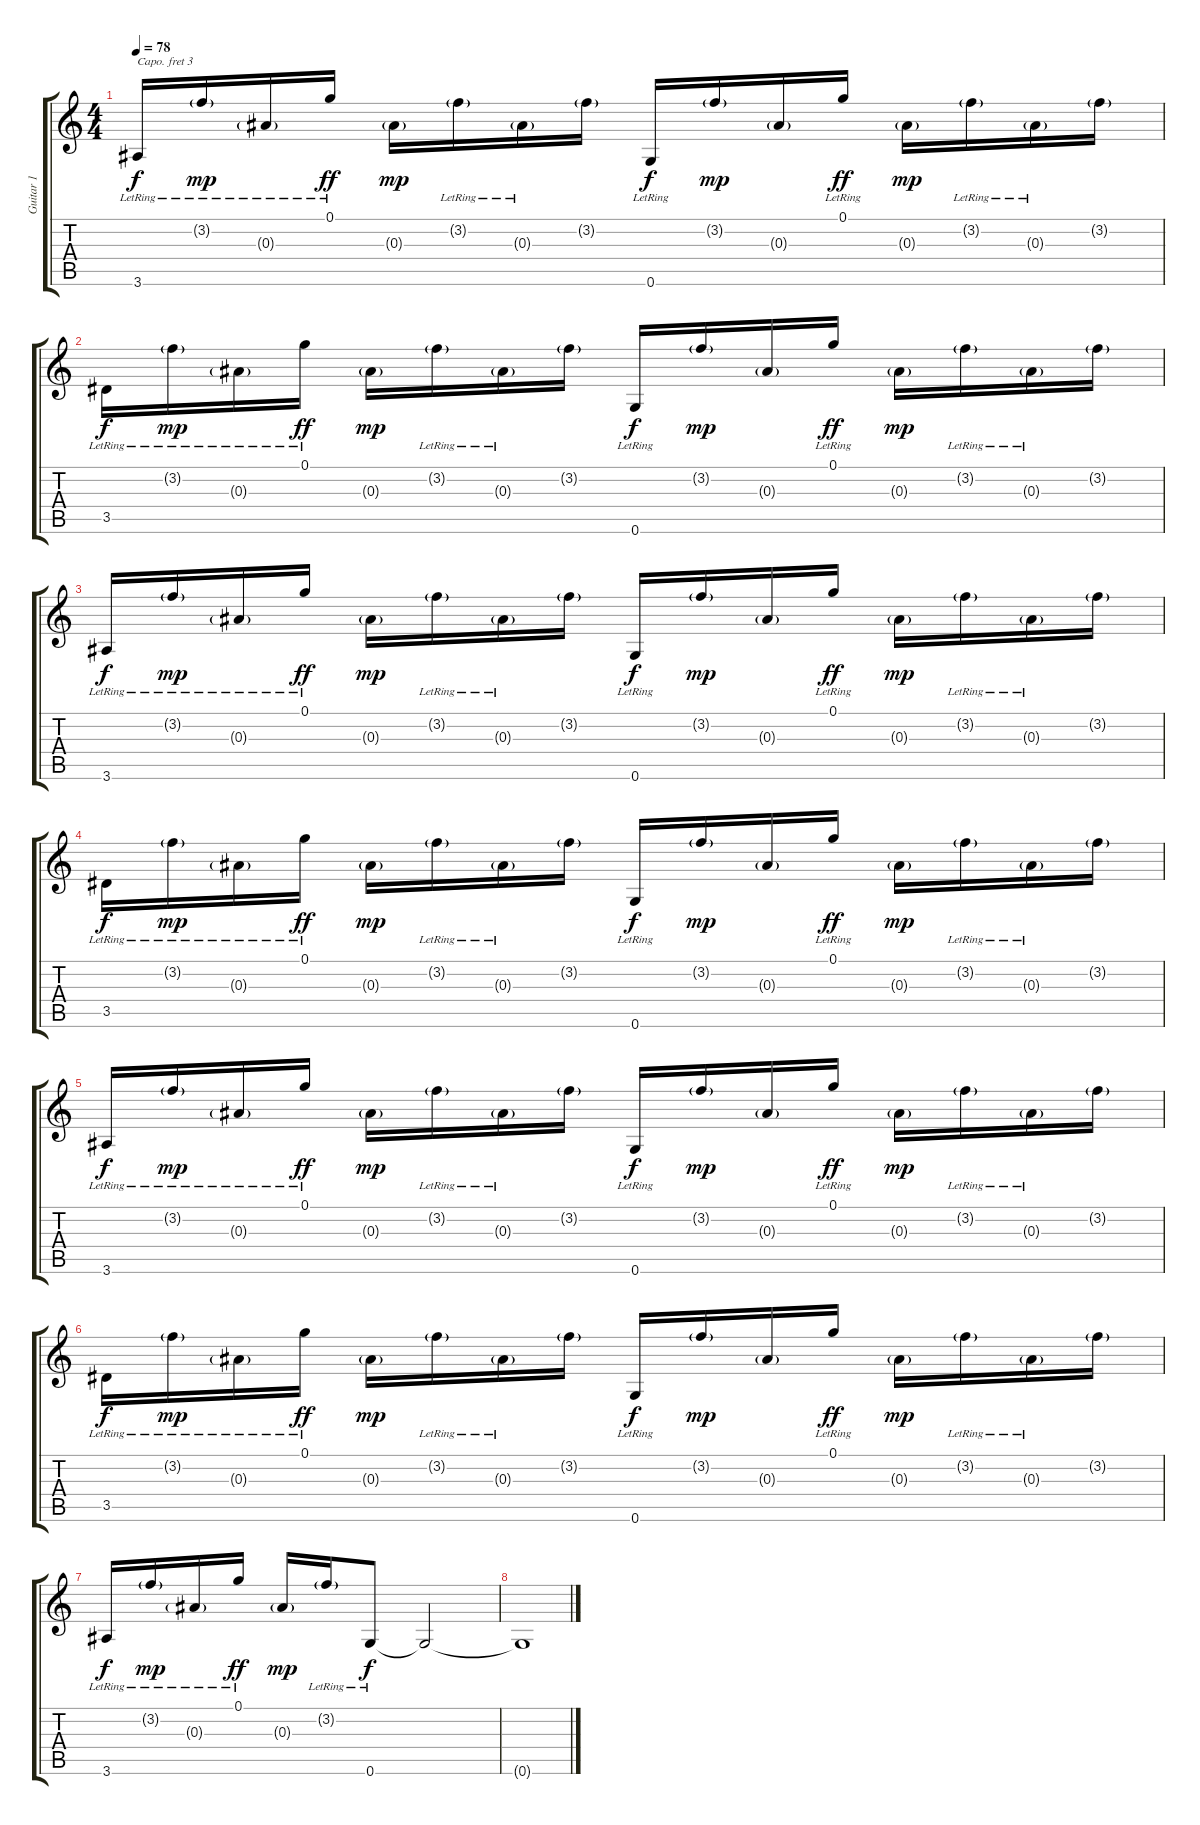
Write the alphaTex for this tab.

\track ("Guitar 1" "Guitar 1") {instrument acousticguitarsteel}
\staff {score tabs}
\capo 3
\tuning (E4 B3 G3 D3 A2 E2) {hide}
\ts (4 4)
\tempo 78
\clef g2
\ks c
3.6{lr}.16{dy f} 3.2{g lr}.16{dy mp} 0.3{g lr}.16 0.1{lr}.16{dy ff} 0.3{g}.16{dy mp} 3.2{g lr}.16 0.3{g lr}.16 3.2{g}.16 0.6{lr}.16{dy f} 3.2{g}.16{dy mp} 0.3{g}.16 0.1{lr}.16{dy ff} 0.3{g}.16{dy mp} 3.2{g lr}.16 0.3{g lr}.16 3.2{g}.16 |
3.5{lr}.16{dy f} 3.2{g lr}.16{dy mp} 0.3{g lr}.16 0.1{lr}.16{dy ff} 0.3{g}.16{dy mp} 3.2{g lr}.16 0.3{g lr}.16 3.2{g}.16 0.6{lr}.16{dy f} 3.2{g}.16{dy mp} 0.3{g}.16 0.1{lr}.16{dy ff} 0.3{g}.16{dy mp} 3.2{g lr}.16 0.3{g lr}.16 3.2{g}.16 |
3.6{lr}.16{dy f} 3.2{g lr}.16{dy mp} 0.3{g lr}.16 0.1{lr}.16{dy ff} 0.3{g}.16{dy mp} 3.2{g lr}.16 0.3{g lr}.16 3.2{g}.16 0.6{lr}.16{dy f} 3.2{g}.16{dy mp} 0.3{g}.16 0.1{lr}.16{dy ff} 0.3{g}.16{dy mp} 3.2{g lr}.16 0.3{g lr}.16 3.2{g}.16 |
3.5{lr}.16{dy f} 3.2{g lr}.16{dy mp} 0.3{g lr}.16 0.1{lr}.16{dy ff} 0.3{g}.16{dy mp} 3.2{g lr}.16 0.3{g lr}.16 3.2{g}.16 0.6{lr}.16{dy f} 3.2{g}.16{dy mp} 0.3{g}.16 0.1{lr}.16{dy ff} 0.3{g}.16{dy mp} 3.2{g lr}.16 0.3{g lr}.16 3.2{g}.16 |
3.6{lr}.16{dy f} 3.2{g lr}.16{dy mp} 0.3{g lr}.16 0.1{lr}.16{dy ff} 0.3{g}.16{dy mp} 3.2{g lr}.16 0.3{g lr}.16 3.2{g}.16 0.6{lr}.16{dy f} 3.2{g}.16{dy mp} 0.3{g}.16 0.1{lr}.16{dy ff} 0.3{g}.16{dy mp} 3.2{g lr}.16 0.3{g lr}.16 3.2{g}.16 |
3.5{lr}.16{dy f} 3.2{g lr}.16{dy mp} 0.3{g lr}.16 0.1{lr}.16{dy ff} 0.3{g}.16{dy mp} 3.2{g lr}.16 0.3{g lr}.16 3.2{g}.16 0.6{lr}.16{dy f} 3.2{g}.16{dy mp} 0.3{g}.16 0.1{lr}.16{dy ff} 0.3{g}.16{dy mp} 3.2{g lr}.16 0.3{g lr}.16 3.2{g}.16 |
3.6{lr}.16{dy f} 3.2{g lr}.16{dy mp} 0.3{g lr}.16 0.1{lr}.16{dy ff} 0.3{g}.16{dy mp} 3.2{g lr}.16 0.6{lr}.8{dy f} 0.6{t}.2 |
0.6{t}.1
